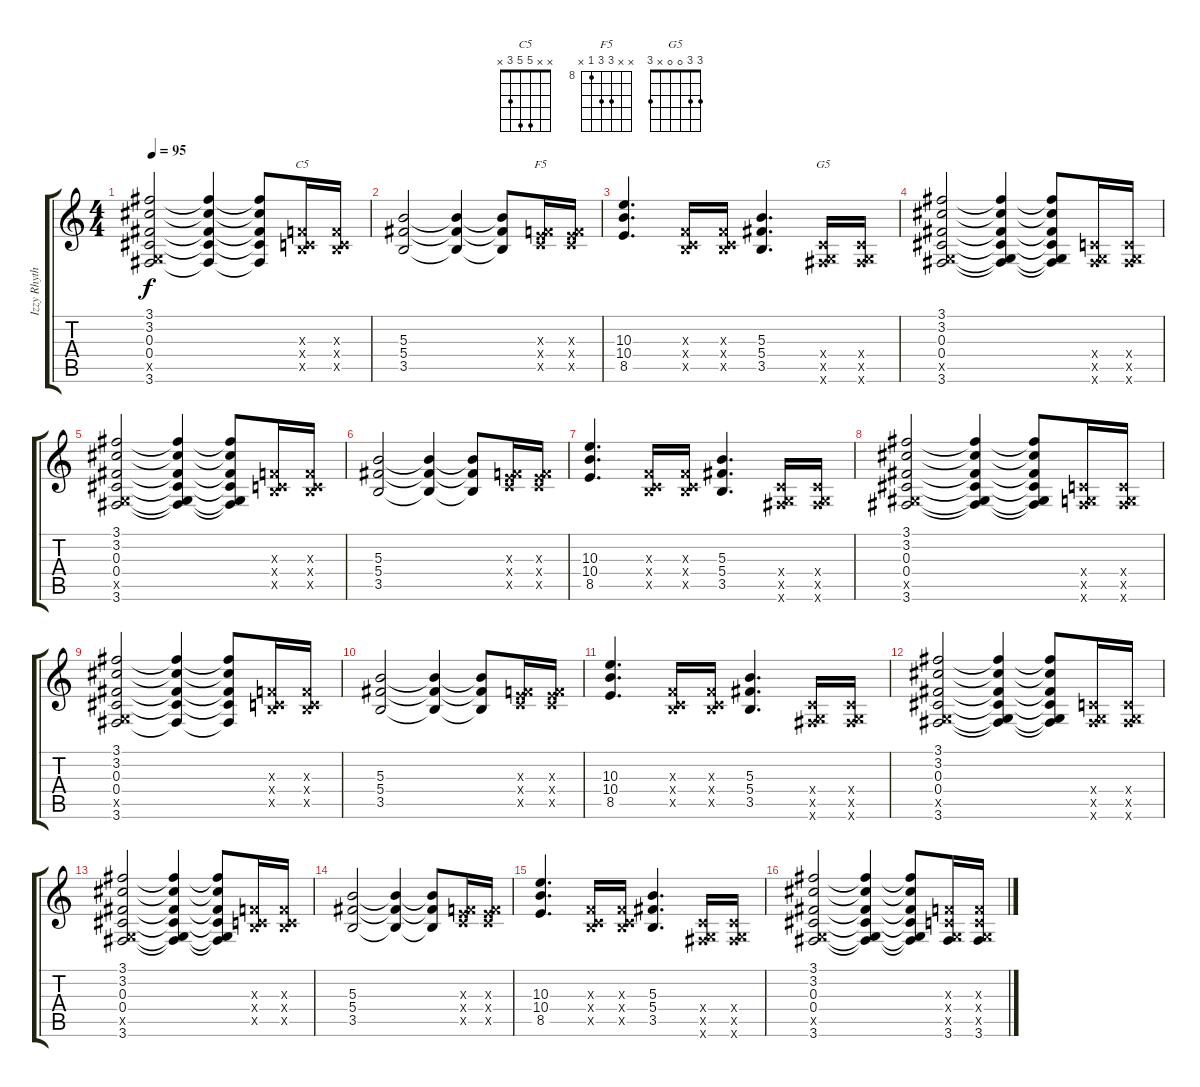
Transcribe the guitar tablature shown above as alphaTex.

\track ("Izzy Rhythm" "Izzy Rhyth") {instrument distortionguitar}
\staff {score tabs}
\tuning (Eb4 Bb3 Gb3 Db3 Ab2 Eb2) {hide}
\chord ("C5" x x 5 5 3 x)
\chord ("F5" x x 10 10 8 x) {firstfret 8}
\chord ("G5" 3 3 0 0 x 3)
\ts (4 4)
\tempo 95
\clef g2
\ks c
(3.1 3.2 0.3 0.4 -1.5{x} 3.6).2{dy f} (3.1{t} 3.2{t} 0.3{t} 0.4{t} 3.6{t}).4 (3.1{t} 3.2{t} 0.3{t} 0.4{t} 3.6{t}).8 (-1.3{x} -1.4{x} 3.5{x}).16{ch "C5"} (-1.3{x} -1.4{x} 3.5{x}).16 |
(5.3 5.4 3.5).2 (5.3{t} 5.4{t} 3.5{t}).4 (5.3{t} 5.4{t} 3.5{t}).8 (-1.3{x} -1.4{x} 8.5{x}).16{ch "F5"} (-1.3{x} -1.4{x} 8.5{x}).16 |
(10.3 10.4 8.5).4{d} (-1.3{x} -1.4{x} 3.5{x}).16 (-1.3{x} -1.4{x} 3.5{x}).16 (5.3 5.4 3.5).4{d} (-1.4{x} -1.5{x} 3.6{x}).16{ch "G5"} (-1.4{x} -1.5{x} 3.6{x}).16 |
(3.1 3.2 0.3 0.4 -1.5{x} 3.6).2 (3.1{t} 3.2{t} 0.3{t} 0.4{t} -1.5{t} 3.6{t}).4 (3.1{t} 3.2{t} 0.3{t} 0.4{t} -1.5{t} 3.6{t}).8 (-1.4{x} -1.5{x} 3.6{x}).16 (-1.4{x} -1.5{x} 3.6{x}).16 |
(3.1 3.2 0.3 0.4 -1.5{x} 3.6).2 (3.1{t} 3.2{t} 0.3{t} 0.4{t} -1.5{t} 3.6{t}).4 (3.1{t} 3.2{t} 0.3{t} 0.4{t} -1.5{t} 3.6{t}).8 (-1.3{x} -1.4{x} 3.5{x}).16 (-1.3{x} -1.4{x} 3.5{x}).16 |
(5.3 5.4 3.5).2 (5.3{t} 5.4{t} 3.5{t}).4 (5.3{t} 5.4{t} 3.5{t}).8 (-1.3{x} -1.4{x} 8.5{x}).16 (-1.3{x} -1.4{x} 8.5{x}).16 |
(10.3 10.4 8.5).4{d} (-1.3{x} -1.4{x} 3.5{x}).16 (-1.3{x} -1.4{x} 3.5{x}).16 (5.3 5.4 3.5).4{d} (-1.4{x} -1.5{x} 3.6{x}).16 (-1.4{x} -1.5{x} 3.6{x}).16 |
(3.1 3.2 0.3 0.4 0.5{x} 3.6).2 (3.1{t} 3.2{t} 0.3{t} 0.4{t} 0.5{t} 3.6{t}).4 (3.1{t} 3.2{t} 0.3{t} 0.4{t} 0.5{t} 3.6{t}).8 (-1.4{x} -1.5{x} 3.6{x}).16{volume 10} (-1.4{x} -1.5{x} 3.6{x}).16 |
(3.1 3.2 0.3 0.4 -1.5{x} 3.6).2 (3.1{t} 3.2{t} 0.3{t} 0.4{t} 3.6{t}).4 (3.1{t} 3.2{t} 0.3{t} 0.4{t} 3.6{t}).8 (-1.3{x} -1.4{x} 3.5{x}).16 (-1.3{x} -1.4{x} 3.5{x}).16 |
(5.3 5.4 3.5).2 (5.3{t} 5.4{t} 3.5{t}).4 (5.3{t} 5.4{t} 3.5{t}).8 (-1.3{x} -1.4{x} 8.5{x}).16 (-1.3{x} -1.4{x} 8.5{x}).16 |
(10.3 10.4 8.5).4{d} (-1.3{x} -1.4{x} 3.5{x}).16 (-1.3{x} -1.4{x} 3.5{x}).16 (5.3 5.4 3.5).4{d} (-1.4{x} -1.5{x} 3.6{x}).16 (-1.4{x} -1.5{x} 3.6{x}).16 |
(3.1 3.2 0.3 0.4 -1.5{x} 3.6).2 (3.1{t} 3.2{t} 0.3{t} 0.4{t} -1.5{t} 3.6{t}).4 (3.1{t} 3.2{t} 0.3{t} 0.4{t} -1.5{t} 3.6{t}).8 (-1.4{x} -1.5{x} 3.6{x}).16 (-1.4{x} -1.5{x} 3.6{x}).16 |
(3.1 3.2 0.3 0.4 -1.5{x} 3.6).2 (3.1{t} 3.2{t} 0.3{t} 0.4{t} -1.5{t} 3.6{t}).4 (3.1{t} 3.2{t} 0.3{t} 0.4{t} -1.5{t} 3.6{t}).8 (-1.3{x} -1.4{x} 3.5{x}).16 (-1.3{x} -1.4{x} 3.5{x}).16 |
(5.3 5.4 3.5).2 (5.3{t} 5.4{t} 3.5{t}).4 (5.3{t} 5.4{t} 3.5{t}).8 (-1.3{x} -1.4{x} 8.5{x}).16 (-1.3{x} -1.4{x} 8.5{x}).16 |
(10.3 10.4 8.5).4{d} (-1.3{x} -1.4{x} 3.5{x}).16 (-1.3{x} -1.4{x} 3.5{x}).16 (5.3 5.4 3.5).4{d} (-1.4{x} -1.5{x} 3.6{x}).16 (-1.4{x} -1.5{x} 3.6{x}).16 |
(3.1 3.2 0.3 0.4 -1.5{x} 3.6).2 (3.1{t} 3.2{t} 0.3{t} 0.4{t} -1.5{t} 3.6{t}).4 (3.1{t} 3.2{t} 0.3{t} 0.4{t} -1.5{t} 3.6{t}).8 (-1.3{x} -1.4{x} -1.5{x} 3.6).16 (-1.3{x} -1.4{x} -1.5{x} 3.6).16
